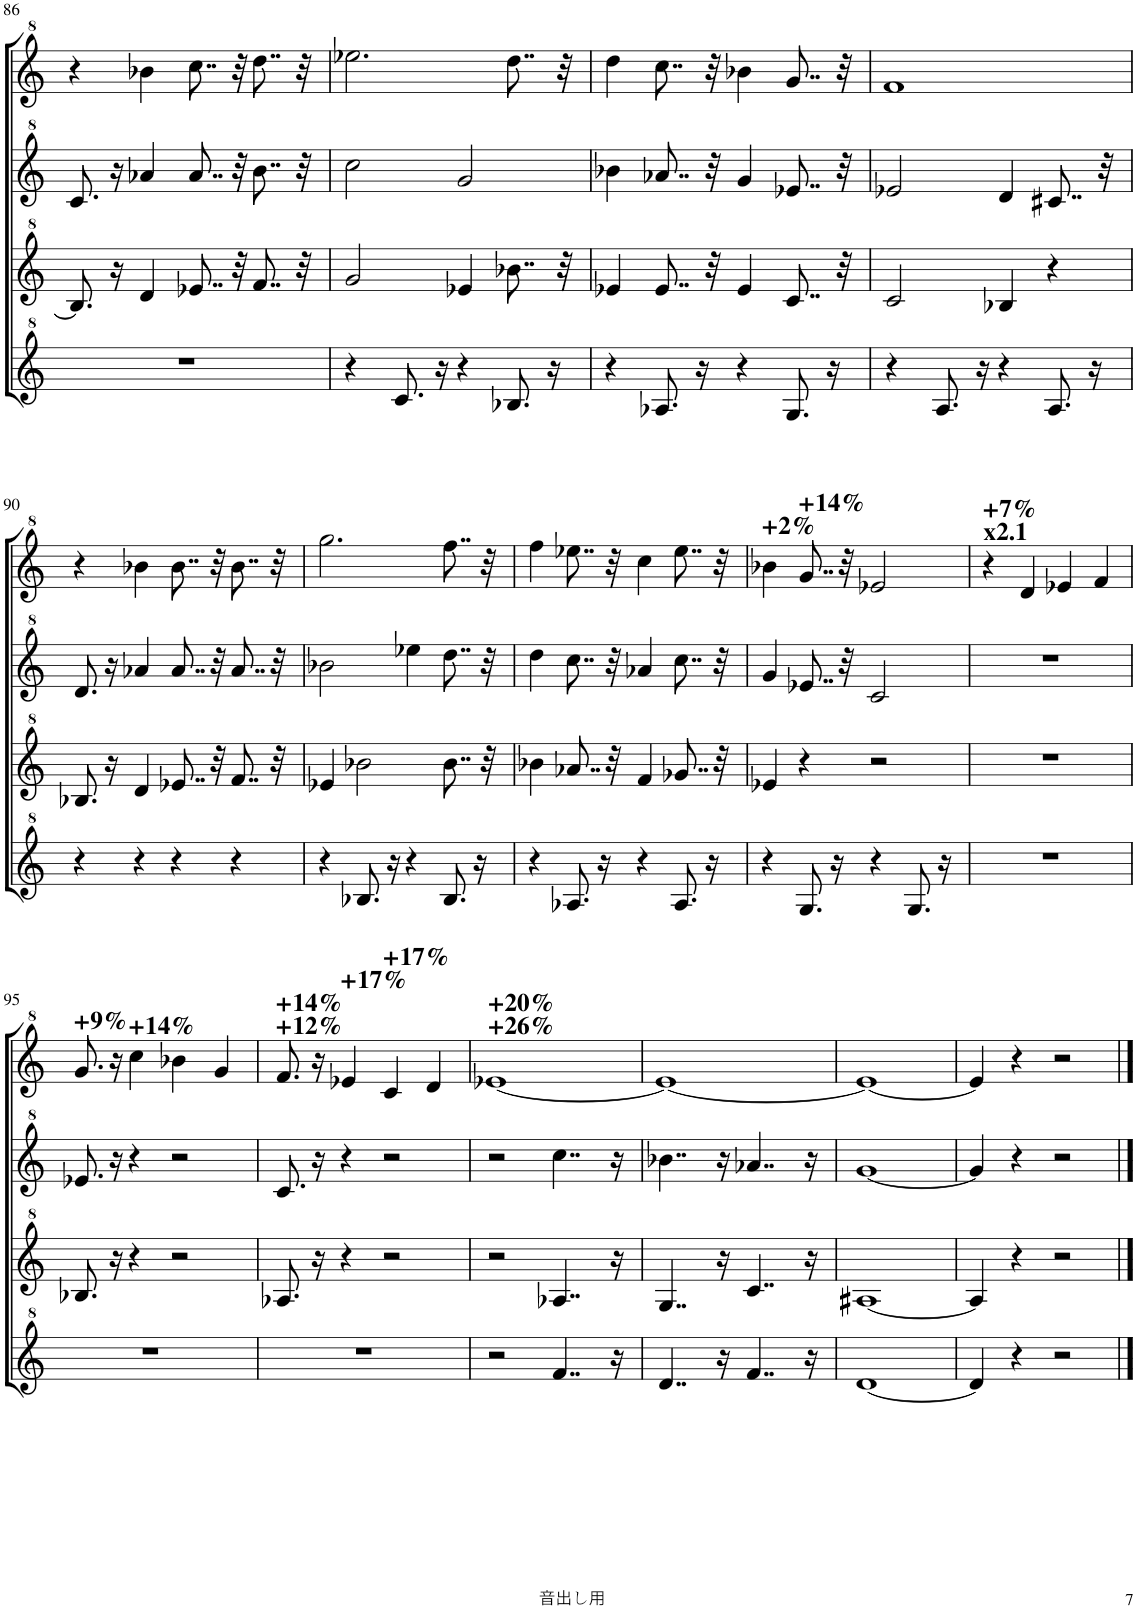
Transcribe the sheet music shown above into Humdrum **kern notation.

**kern	**kern	**kern	**kern
*part4	*part3	*part2	*part1
*staff4	*staff3	*staff2	*staff1
*I"Tenor Recorder	*I"Tenor Recorder	*I"Tenor Recorder	*I"Street Organ
!!LO:PB:g=z
*clefG^2	*clefG^2	*clefG^2	*clefG^2
*k[]	*k[]	*k[]	*k[]
*M4/4	*M4/4	*M4/4	*M4/4
*met(c)	*met(c)	*met(c)	*met(c)
=86	=86	=86	=86
1r	8.b-/]	8.cc/	4r
.	16r	16r	.
.	4dd/	4aa-X/	4bb-X\
.	8..ee-X/	8..aa-/	8..ccc\
.	32r	32r	32r
.	8..ff/	8..bb\	8..ddd\
.	32r	32r	32r
=87	=87	=87	=87
4r	2gg/	2ccc\	2.eee-X\
8.cc/	.	.	.
16r	.	.	.
4r	4ee-X/	2gg/	.
8.b-X/	8..bb-X\	.	8..ddd\
16r	.	.	.
.	32r	.	32r
=88	=88	=88	=88
4r	4ee-X/	4bb-X\	4ddd\
8.a-X/	8..ee-/	8..aa-X/	8..ccc\
16r	.	.	.
.	32r	32r	32r
4r	4ee-/	4gg/	4bb-X\
8.g/	8..cc/	8..ee-X/	8..gg/
16r	.	.	.
.	32r	32r	32r
=89	=89	=89	=89
4r	2cc/	2ee-X/	1ff
8.a/	.	.	.
16r	.	.	.
4r	4b-X/	4dd/	.
8.a/	4r	8..cc#X/	.
16r	.	.	.
.	.	32r	.
!!LO:LB:g=z
=90	=90	=90	=90
4r	8.b-X/	8.dd/	4r
.	16r	16r	.
4r	4dd/	4aa-X/	4bb-X\
4r	8..ee-X/	8..aa-/	8..bb-\
.	32r	32r	32r
4r	8..ff/	8..aa-/	8..bb-\
.	32r	32r	32r
=91	=91	=91	=91
4r	4ee-X/	2bb-X\	2.ggg\
8.b-X/	2bb-X\	.	.
16r	.	.	.
4r	.	4eee-X\	.
8.b-/	8..bb-\	8..ddd\	8..fff\
16r	.	.	.
.	32r	32r	32r
=92	=92	=92	=92
4r	4bb-X\	4ddd\	4fff\
8.a-X/	8..aa-X/	8..ccc\	8..eee-X\
16r	.	.	.
.	32r	32r	32r
4r	4ff/	4aa-X/	4ccc\
8.a-/	8..gg-X/	8..ccc\	8..eee-\
16r	.	.	.
.	32r	32r	32r
=93	=93	=93	=93
!	!	!	!LO:TX:a:B:t=+2%
4r	4ee-X/	4gg/	4bb-X\
!	!	!	!LO:TX:a:B:t=+14%
8.g/	4r	8..ee-X/	8..gg/
16r	.	.	.
.	.	32r	32r
4r	2r	2cc/	2ee-X/
8.g/	.	.	.
16r	.	.	.
=94	=94	=94	=94
!	!	!	!LO:TX:a:B:t=x2.1
!	!	!	!LO:TX:a:B:t=+7%
1r	1r	1r	4r
.	.	.	4dd/
.	.	.	4ee-X/
.	.	.	4ff/
!!LO:LB:g=z
=95	=95	=95	=95
!	!	!	!LO:TX:a:B:t=+9%
1r	8.b-X/	8.ee-X/	8.gg/
.	16r	16r	16r
!	!	!	!LO:TX:a:B:t=+14%
.	4r	4r	4ccc\
.	2r	2r	4bb-X\
.	.	.	4gg/
=96	=96	=96	=96
!	!	!	!LO:TX:a:B:t=+12%
!	!	!	!LO:TX:a:B:t=+14%
1r	8.a-X/	8.cc/	8.ff/
.	16r	16r	16r
!	!	!	!LO:TX:a:B:t=+17%
.	4r	4r	4ee-X/
!	!	!	!LO:TX:a:B:t=+17%
.	2r	2r	4cc/
.	.	.	4dd/
=97	=97	=97	=97
!	!	!	!LO:TX:a:B:t=+26%
!	!	!	!LO:TX:a:B:t=+20%
2r	2r	2r	[1ee-X
4..ff/	4..a-X/	4..ccc\	.
16r	16r	16r	.
=98	=98	=98	=98
4..dd/	4..g/	4..bb-X\	1ee-_
16r	16r	16r	.
4..ff/	4..cc/	4..aa-X/	.
16r	16r	16r	.
=99	=99	=99	=99
[1dd	[1a#X	[1gg	1ee-_
=100	=100	=100	=100
4dd/]	4a#/]	4gg/]	4ee-/]
4r	4r	4r	4r
2r	2r	2r	2r
==	==	==	==
*-	*-	*-	*-
